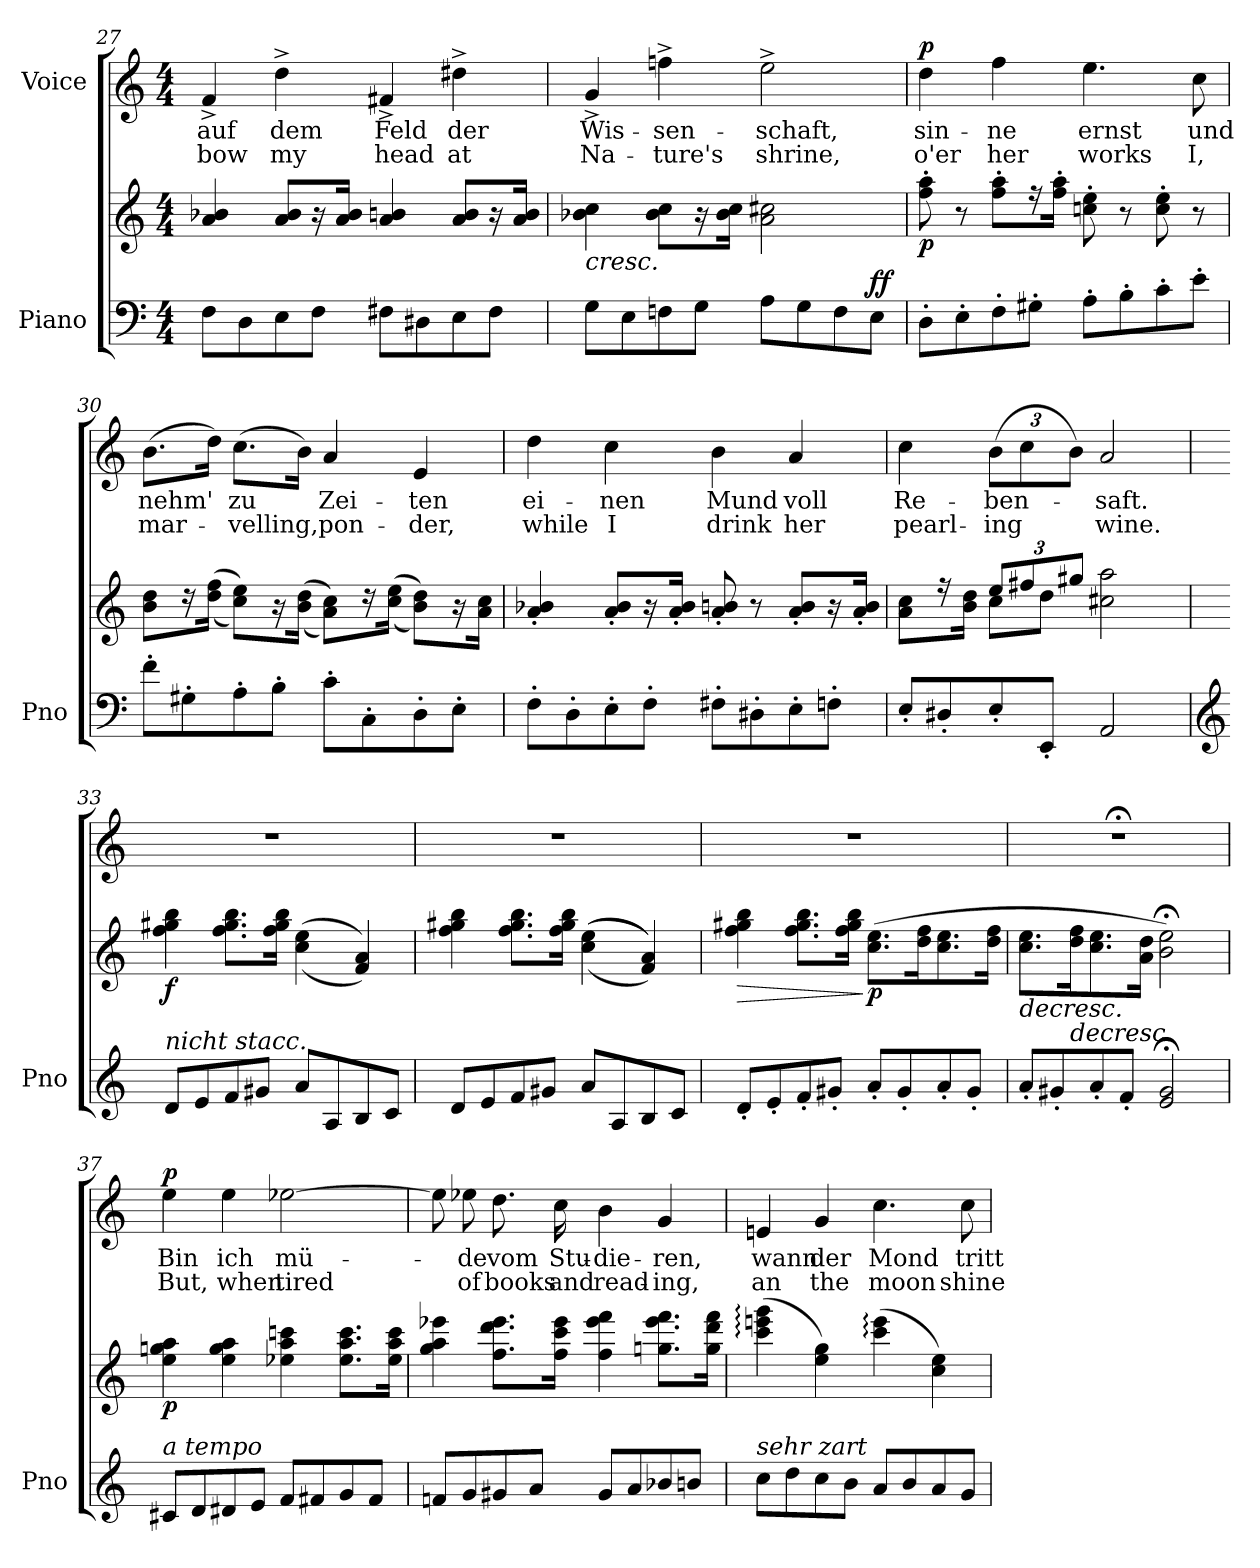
**kern	**kern	**dynam	**kern	**text	**text	**dynam
*part2	*part2	*part2	*part1	*part1	*part1	*part1
*staff3	*staff2	*staff2/3	*staff1	*staff1	*staff1	*staff1
*I"Piano	*	*	*I"Voice	*	*	*
*I'Pno	*	*	*	*	*	*
*clefF4	*clefG2	*	*clefG2	*	*	*
*k[]	*k[]	*	*k[]	*	*	*
*M4/4	*M4/4	*	*M4/4	*	*	*
=27	=27	=27	=27	=27	=27	=27
!	!	!	!	!LO:LY:b	!LO:LY:b	!
8F\L	4a/ 4b-X/	.	4f^/	auf	bow	.
8D\	.	.	.	.	.	.
!	!	!	!	!LO:LY:b	!LO:LY:b	!
8E\	8a/ 8b-/L	.	4dd^\	dem	my	.
8F\J	16r	.	.	.	.	.
.	16a/ 16b-/Jk	.	.	.	.	.
!	!	!	!	!LO:LY:b	!LO:LY:b	!
8F#X\L	4a/ 4bn/	.	4f#X^/	Feld	head	.
8D#X\	.	.	.	.	.	.
!	!	!	!	!LO:LY:b	!LO:LY:b	!
8E\	8a/ 8b/L	.	4dd#X^\	der	at	.
8F#\J	16r	.	.	.	.	.
.	16a/ 16b/Jk	.	.	.	.	.
!!LO:LB:g=z
=28	=28	=28	=28	=28	=28	=28
!	!	!LO:HP:b	!	!LO:LY:b	!LO:LY:b	!
8G\L	4b-X\ 4cc\	<	4g^/	Wis-	Na-	.
8E\	.	.	.	.	.	.
!	!	!	!	!LO:LY:b	!LO:LY:b	!
8Fn\	8b-\ 8cc\L	.	4ffn^\	-sen-	-ture's	.
8G\J	16r	.	.	.	.	.
.	16b-\ 16cc\Jk	.	.	.	.	.
!	!	!	!	!LO:LY:b	!LO:LY:b	!
8A\L	2a\ 2cc#X\	.	2ee^\	-schaft,	shrine,	.
8G\	.	.	.	.	.	.
8F\	.	.	.	.	.	.
!	!	!LO:DY:a=2	!	!	!	!
8E\J	.	ff	.	.	.	.
.	.	[	.	.	.	.
=29	=29	=29	=29	=29	=29	=29
!	!	!LO:DY:b	!	!LO:LY:b	!LO:LY:b	!LO:DY:a
8D'\L	8ff\' 8aa\'	p	4dd\	sin-	o'er	p
8E'\	8r	.	.	.	.	.
!	!	!	!	!LO:LY:b	!LO:LY:b	!
8F'\	8ff\' 8aa\'L	.	4ff\	-ne	her	.
8G#X'\J	16rff	.	.	.	.	.
.	16ff\' 16aa\'Jk	.	.	.	.	.
!	!	!	!	!LO:LY:b	!LO:LY:b	!
8A'\L	8ccn\' 8ee\'	.	4.ee\	ernst	works	.
8B'\	8r	.	.	.	.	.
8c'\	8cc\' 8ee\'	.	.	.	.	.
!	!	!	!	!LO:LY:b	!LO:LY:b	!
8e'\J	8r	.	8cc\	und	I,	.
=30	=30	=30	=30	=30	=30	=30
!	!	!	!	!LO:LY:b	!LO:LY:b	!
8f'\L	8b\ 8dd\L	.	(8.b\L	nehm'	mar-	.
8G#X'\	16r	.	.	.	.	.
.	((16dd\ 16ff\Jk	.	16dd\Jk)	.	.	.
!	!	!	!	!LO:LY:b	!LO:LY:b	!
8A'\	8cc\ 8ee\L))	.	(8.cc\L	zu	-velling,	.
8B'\J	16r	.	.	.	.	.
.	((16b\ 16dd\Jk	.	16b\Jk)	.	.	.
!	!	!	!	!LO:LY:b	!LO:LY:b	!
8c'\L	8a\ 8cc\L))	.	4a/	Zei-	pon-	.
8C'\	16r	.	.	.	.	.
.	((16cc\ 16ee\Jk	.	.	.	.	.
!	!	!	!	!LO:LY:b	!LO:LY:b	!
8D'\	8b\ 8dd\L))	.	4e/	-ten	-der,	.
8E'\J	16r	.	.	.	.	.
.	16a\ 16cc\Jk	.	.	.	.	.
!!LO:LB:g=z
=31	=31	=31	=31	=31	=31	=31
!	!	!	!	!LO:LY:b	!LO:LY:b	!
8F'\L	4a/' 4b-X/'	.	4dd\	ei-	while	.
8D'\	.	.	.	.	.	.
!	!	!	!	!LO:LY:b	!LO:LY:b	!
8E'\	8a/' 8b-/'L	.	4cc\	-nen	I	.
8F'\J	16r	.	.	.	.	.
.	16a/' 16b-/'Jk	.	.	.	.	.
!	!	!	!	!LO:LY:b	!LO:LY:b	!
8F#X'\L	8a/' 8bn/'	.	4b\	Mund	drink	.
8D#X'\	8r	.	.	.	.	.
!	!	!	!	!LO:LY:b	!LO:LY:b	!
8E'\	8a/' 8b/'L	.	4a/	voll	her	.
8Fn'\J	16r	.	.	.	.	.
.	16a/' 16b/'Jk	.	.	.	.	.
=32	=32	=32	=32	=32	=32	=32
*	*^	*	*	*	*	*
!	!	!	!	!	!LO:LY:b	!LO:LY:b	!
8E'/L	4rddyy	8a\ 8cc\L	.	4cc\	Re-	pearl-	.
8D#X'/	.	16rff	.	.	.	.	.
.	.	16b\ 16dd\Jk	.	.	.	.	.
*	*Xbrackettup	*	*	*Xbrackettup	*	*	*
!	!	!	!	!	!LO:LY:b	!LO:LY:b	!
8E'/	12ee/L	8cc\L	.	(12b\L	-ben-	-ing	.
.	12ff#X/	.	.	12cc\	.	.	.
8EE'/J	.	8dd\J	.	.	.	.	.
.	12gg#X/J	.	.	12b\J)	.	.	.
!	!	!	!	!	!LO:LY:b	!LO:LY:b	!
2AA/	2rffyy	2cc#X\ 2aa\	.	2a/	-saft.	wine.	.
*	*v	*v	*	*	*	*	*
=33	=33	=33	=33	=33	=33	=33
*clefG2	*	*	*	*	*	*
*	*^	*	*	*	*	*
!LO:TX:a:i:t=nicht stacc.	!	!	!	!	!	!	!
!	!	!	!LO:DY:b	!	!	!	!
*	*v	*v	*	*	*	*	*
8d/L	4ff\ 4gg#X\ 4bb\	f	1r	.	.	.
8e/	.	.	.	.	.	.
8f/	8.ff\ 8.gg#\ 8.bb\L	.	.	.	.	.
8g#X/J	.	.	.	.	.	.
.	16ff\ 16gg#\ 16bb\Jk	.	.	.	.	.
8a/L	((4cc\ 4ee\	.	.	.	.	.
8A/	.	.	.	.	.	.
8B/	4f/ 4a/))	.	.	.	.	.
8c/J	.	.	.	.	.	.
!!LO:LB:g=z
=34	=34	=34	=34	=34	=34	=34
8d/L	4ff\ 4gg#X\ 4bb\	.	1r	.	.	.
8e/	.	.	.	.	.	.
8f/	8.ff\ 8.gg#\ 8.bb\L	.	.	.	.	.
8g#X/J	.	.	.	.	.	.
.	16ff\ 16gg#\ 16bb\Jk	.	.	.	.	.
8a/L	(((4cc\ 4ee\	.	.	.	.	.
8A/	.	.	.	.	.	.
8B/	4f/ 4a/)))	.	.	.	.	.
8c/J	.	.	.	.	.	.
=35	=35	=35	=35	=35	=35	=35
!	!	!LO:HP:b	!	!	!	!
8d'/L	4ff\ 4gg#X\ 4bb\	>	1r	.	.	.
8e'/	.	.	.	.	.	.
8f'/	8.ff\ 8.gg#\ 8.bb\L	.	.	.	.	.
8g#X'/J	.	.	.	.	.	.
.	16ff\ 16gg#\ 16bb\Jk	.	.	.	.	.
!	!	!LO:DY:n=1:b	!	!	!	!
8a'/L	(8.cc\ 8.ee\L	] p	.	.	.	.
8g#'/	.	.	.	.	.	.
.	16dd\ 16ff\K	.	.	.	.	.
8a'/	8.cc\ 8.ee\	.	.	.	.	.
8g#'/J	.	.	.	.	.	.
.	16dd\ 16ff\Jk	.	.	.	.	.
=36	=36	=36	=36	=36	=36	=36
*	*	*	*MM90	*	*	*
!	!	!LO:HP:b	!	!	!	!
8a'/L	8.cc\ 8.ee\L	>	1r;<	.	.	.
8g#X'/	.	.	.	.	.	.
!	!	!LO:HP:b	!	!	!	!
.	16dd\ 16ff\K	>	.	.	.	.
8a'/	8.cc\ 8.ee\	.	.	.	.	.
8f'/J	.	.	.	.	.	.
.	16a\ 16dd\Jk	.	.	.	.	.
2e/;< 2g#/;<	2b\;< 2ee\;<)	.	.	.	.	.
=37	=37	=37	=37	=37	=37	=37
*	*	*	*MM110	*	*	*
!LO:TX:a:i:t=a tempo	!	!	!	!	!	!
!	!	!LO:DY:b	!	!LO:LY:b	!LO:LY:b	!LO:DY:a
8c#X/L	4ee\ 4ggn\ 4aa\	p	4ee\	Bin	But,	p
8d/	.	.	.	.	.	.
!	!	!	!	!LO:LY:b	!LO:LY:b	!
8d#X/	4ee\ 4gg\ 4aa\	] ]	4ee\	ich	when	.
8e/J	.	.	.	.	.	.
!	!	!	!	!LO:LY:b	!LO:LY:b	!
8f/L	4ee-X\ 4aa\ 4cccn\	.	[2ee-X\	mü-	tired	.
8f#X/	.	.	.	.	.	.
8g/	8.ee-\ 8.aa\ 8.ccc\L	.	.	.	.	.
8f#/J	.	.	.	.	.	.
.	16ee-\ 16aa\ 16ccc\Jk	.	.	.	.	.
!!LO:PB:g=z
=38	=38	=38	=38	=38	=38	=38
8fn/L	4gg\ 4aa\ 4eee-X\	.	8ee-\]	.	.	.
!	!	!	!	!LO:LY:b	!LO:LY:b	!
8g/	.	.	8ee-X\	-de	of	.
!	!	!	!	!LO:LY:b	!LO:LY:b	!
8g#X/	8.ff\ 8.ddd\ 8.eee-\L	.	8.dd\	vom	books	.
8a/J	.	.	.	.	.	.
!	!	!	!	!LO:LY:b	!LO:LY:b	!
.	16ff\ 16ccc\ 16eee-\Jk	.	16cc\	Stu-	and	.
!	!	!	!	!LO:LY:b	!LO:LY:b	!
8g#/L	4ff\ 4eee-\ 4fff\	.	4b\	-die-	read-	.
8a/	.	.	.	.	.	.
!	!	!	!	!LO:LY:b	!LO:LY:b	!
8b-X/	8.ggn\ 8.eee-\ 8.fff\L	.	4g/	-ren,	-ing,	.
8bn/J	.	.	.	.	.	.
.	16gg\ 16ddd\ 16fff\Jk	.	.	.	.	.
=39	=39	=39	=39	=39	=39	=39
!LO:TX:a:i:t=sehr zart	!	!	!	!	!	!
!	!	!	!	!LO:LY:b	!LO:LY:b	!
8cc\L	(4ccc\: 4eeen\: 4ggg\:	.	4en/	wann	an	.
8dd\	.	.	.	.	.	.
!	!	!	!	!LO:LY:b	!LO:LY:b	!
8cc\	4ee\ 4gg\)	.	4g/	der	the	.
8b\J	.	.	.	.	.	.
!	!	!	!	!LO:LY:b	!LO:LY:b	!
8a/L	(4ccc\: 4eee\:	.	4.cc\	Mond	moon	.
8b/	.	.	.	.	.	.
8a/	4cc\ 4ee\)	.	.	.	.	.
!	!	!	!	!LO:LY:b	!LO:LY:b	!
8g/J	.	.	8cc\	tritt	shine	.
=	=	=	=	=	=	=
*-	*-	*-	*-	*-	*-	*-
